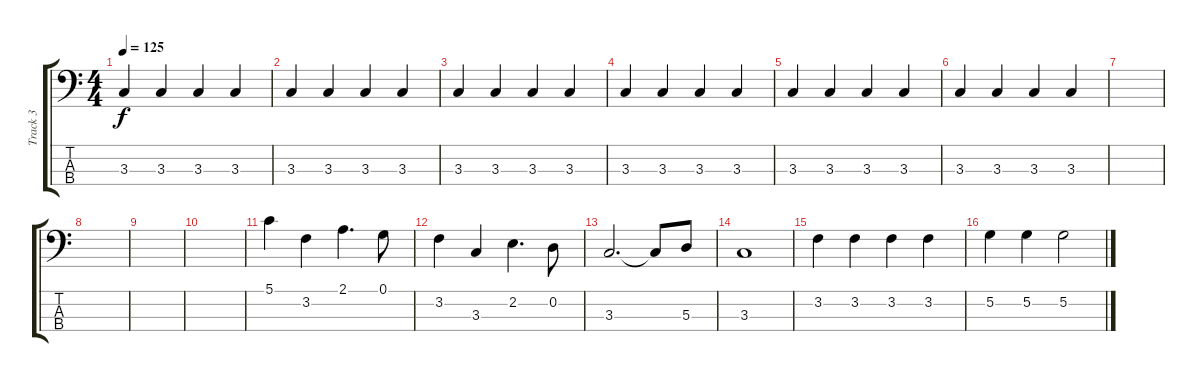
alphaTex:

\track ("Track 3" "Track 3") {instrument electricbassfinger}
\staff {score tabs}
\tuning (G2 D2 A1 E1) {hide}
\ts (4 4)
\tempo 125
\clef f4
\ks c
3.3.4{dy f} 3.3.4 3.3.4 3.3.4 |
3.3.4 3.3.4 3.3.4 3.3.4 |
3.3.4 3.3.4 3.3.4 3.3.4 |
3.3.4 3.3.4 3.3.4 3.3.4 |
3.3.4 3.3.4 3.3.4 3.3.4 |
3.3.4 3.3.4 3.3.4 3.3.4 |
|
|
|
|
5.1.4 3.2.4 2.1.4{d} 0.1.8 |
3.2.4 3.3.4 2.2.4{d} 0.2.8 |
3.3.2{d} 3.3{t}.8 5.3.8 |
3.3.1 |
3.2.4 3.2.4 3.2.4 3.2.4 |
5.2.4 5.2.4 5.2.2
